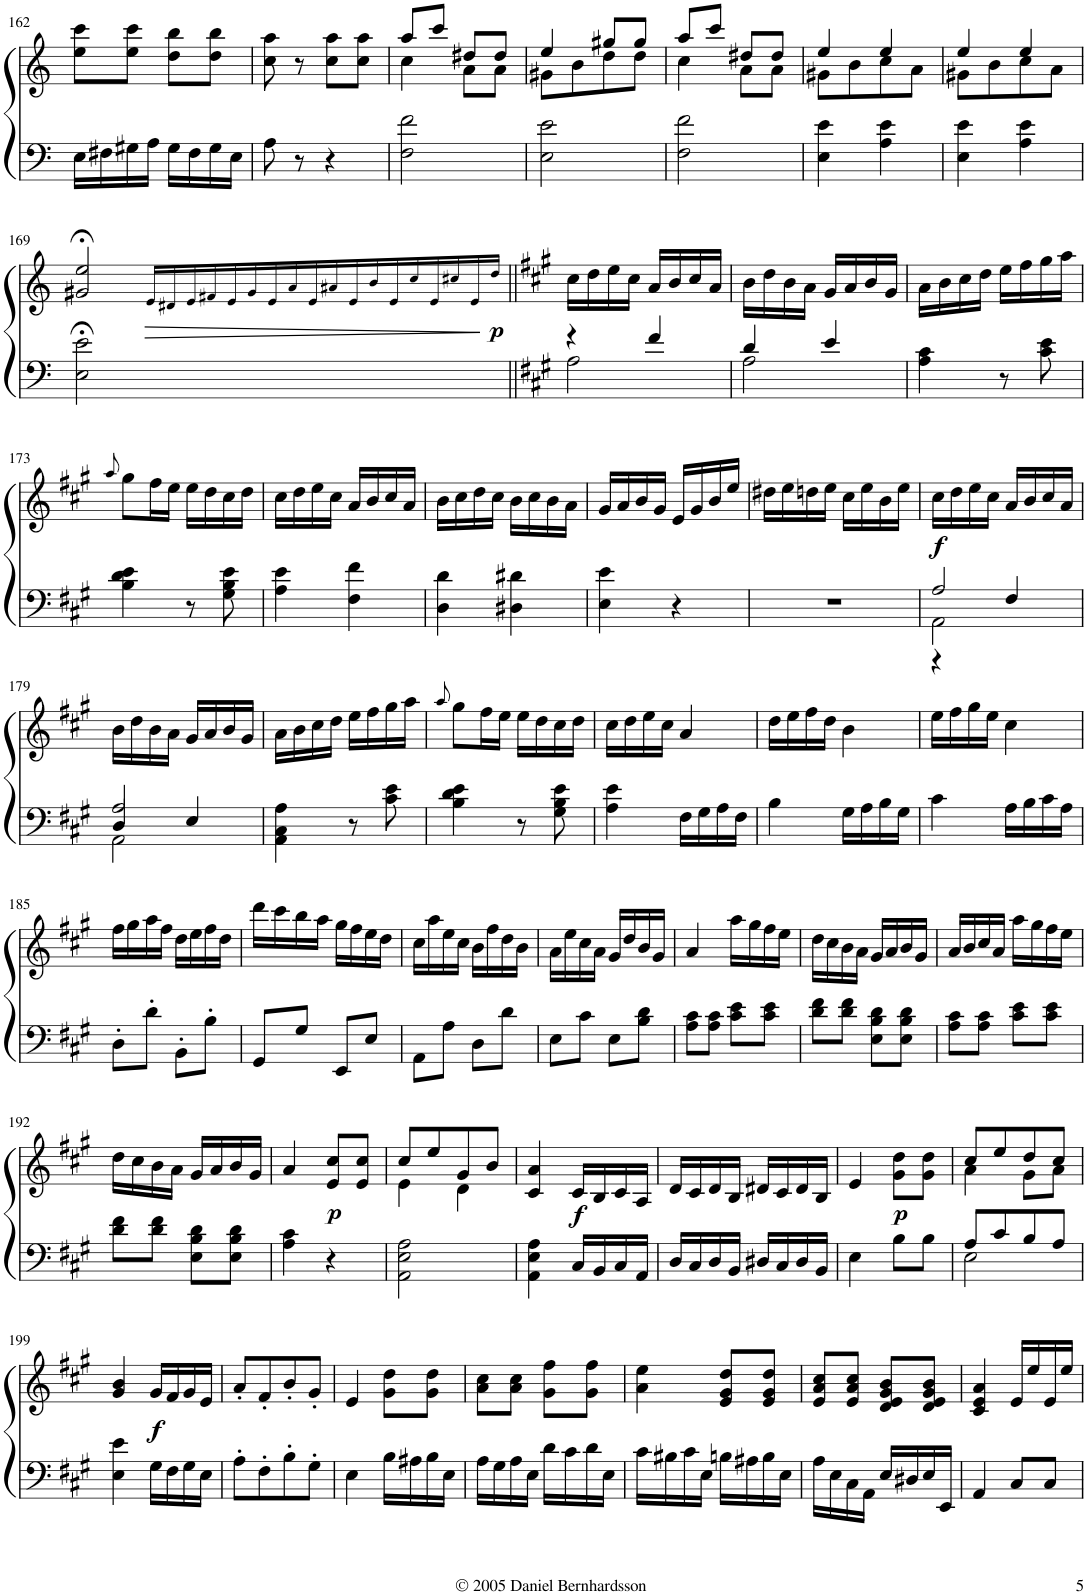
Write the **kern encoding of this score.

**kern	**kern	**dynam
*part1	*part1	*part1
*staff2	*staff1	*staff1/2
*I"Piano	*	*
*I'Pno.	*	*
!!LO:PB:g=z
*clefF4	*clefG2	*
*k[]	*k[]	*
*C:	*C:	*
*M2/4	*M2/4	*
=162	=162	=162
16E\LL	8ee\ 8ccc\L	.
16F#X\	.	.
16G#X\	8ee\ 8ccc\J	.
16A\JJ	.	.
16G#\LL	8dd\ 8bb\L	.
16F#\	.	.
16G#\	8dd\ 8bb\J	.
16E\JJ	.	.
=163	=163	=163
8A\	8cc\ 8aa\	.
8r	8r	.
4r	8cc\ 8aa\L	.
.	8cc\ 8aa\J	.
=164	=164	=164
*	*^	*
2F\ 2f\	8aa/L	4cc\	.
.	8ccc/J	.	.
.	8dd#X/L	8a\L	.
.	8dd#/J	8a\J	.
=165	=165	=165	=165
2E\ 2e\	4ee/	8g#X\L	.
.	.	8b\	.
.	8gg#X/L	8dd\	.
.	8gg#/J	8dd\J	.
=166	=166	=166	=166
2F\ 2f\	8aa/L	4cc\	.
.	8ccc/J	.	.
.	8dd#X/L	8a\L	.
.	8dd#/J	8a\J	.
=167	=167	=167	=167
4E\ 4e\	4ee/	8g#X\L	.
.	.	8b\	.
4A\ 4e\	4ee/	8cc\	.
.	.	8a\J	.
=168	=168	=168	=168
4E\ 4e\	4ee/	8g#X\L	.
.	.	8b\	.
4A\ 4e\	4ee/	8cc\	.
.	.	8a\J	.
*	*v	*v	*
!!LO:LB:g=z
=169	=169	=169
2E\;< 2e\;<	2g#X/;< 2ee/;<	.
!	!	!LO:HP:b
2ryy	16e!/LL	>
.	16d#X!/	.
.	16e!/	.
.	16f#X!/	.
.	16e!/	.
.	16g#!/	.
.	16e!/	.
.	16a!/	.
2ryy	16e!/	.
.	16a#X!/	.
.	16e!/	.
.	16b!/	.
.	16e!/	.
.	16cc!/	.
.	16e!/	.
.	16cc#X!/	.
8ryy	16e!/	.
!	!	!LO:DY:n=1:b
.	16dd!/JJ	] p
=170||	=170||	=170||
*k[f#c#g#]	*k[f#c#g#]	*
*A:	*A:	*
*^	*	*
4r	2A\	16cc#\LL	.
.	.	16dd\	.
.	.	16ee\	.
.	.	16cc#\JJ	.
4f#/	.	16a/LL	.
.	.	16b/	.
.	.	16cc#/	.
.	.	16a/JJ	.
=171	=171	=171	=171
4d/	2A\	16b\LL	.
.	.	16dd\	.
.	.	16b\	.
.	.	16a\JJ	.
4e/	.	16g#/LL	.
.	.	16a/	.
.	.	16b/	.
.	.	16g#/JJ	.
*v	*v	*	*
=172	=172	=172
4A\ 4c#\	16a\LL	.
.	16b\	.
.	16cc#\	.
.	16dd\JJ	.
8r	16ee\LL	.
.	16ff#\	.
8c#\ 8e\	16gg#\	.
.	16aa\JJ	.
!!LO:LB:g=z
=173	=173	=173
.	8qaa/	.
4B\ 4d\ 4e\	8gg#\L	.
.	16ff#\L	.
.	16ee\JJ	.
8r	16ee\LL	.
.	16dd\	.
8G#\ 8B\ 8e\	16cc#\	.
.	16dd\JJ	.
=174	=174	=174
4A\ 4e\	16cc#\LL	.
.	16dd\	.
.	16ee\	.
.	16cc#\JJ	.
4F#\ 4f#\	16a/LL	.
.	16b/	.
.	16cc#/	.
.	16a/JJ	.
=175	=175	=175
4D\ 4d\	16b\LL	.
.	16cc#\	.
.	16dd\	.
.	16cc#\JJ	.
4D#X\ 4d#X\	16b\LL	.
.	16cc#\	.
.	16b\	.
.	16a\JJ	.
=176	=176	=176
4E\ 4e\	16g#/LL	.
.	16a/	.
.	16b/	.
.	16g#/JJ	.
4r	16e/LL	.
.	16g#/	.
.	16b/	.
.	16ee/JJ	.
=177	=177	=177
2r	16dd#X\LL	.
.	16ee\	.
.	16ddn\	.
.	16ee\JJ	.
.	16cc#\LL	.
.	16ee\	.
.	16b\	.
.	16ee\JJ	.
=178	=178	=178
*^	*	*
*	*^	*	*
!	!	!	!	!LO:DY:b
2A/	2AA\	4r	16cc#\LL	f
.	.	.	16dd\	.
.	.	.	16ee\	.
.	.	.	16cc#\JJ	.
.	.	4F#/	16a/LL	.
.	.	.	16b/	.
.	.	.	16cc#/	.
.	.	.	16a/JJ	.
!!LO:LB:g=z
=179	=179	=179	=179	=179
2A/	2AA\	4D/	16b\LL	.
.	.	.	16dd\	.
.	.	.	16b\	.
.	.	.	16a\JJ	.
.	.	4E/	16g#/LL	.
.	.	.	16a/	.
.	.	.	16b/	.
.	.	.	16g#/JJ	.
*v	*v	*v	*	*
=180	=180	=180
4AA\ 4C#\ 4A\	16a\LL	.
.	16b\	.
.	16cc#\	.
.	16dd\JJ	.
8r	16ee\LL	.
.	16ff#\	.
8c#\ 8e\	16gg#\	.
.	16aa\JJ	.
=181	=181	=181
.	8qaa/	.
4B\ 4d\ 4e\	8gg#\L	.
.	16ff#\L	.
.	16ee\JJ	.
8r	16ee\LL	.
.	16dd\	.
8G#\ 8B\ 8e\	16cc#\	.
.	16dd\JJ	.
=182	=182	=182
4A\ 4e\	16cc#\LL	.
.	16dd\	.
.	16ee\	.
.	16cc#\JJ	.
16F#\LL	4a/	.
16G#\	.	.
16A\	.	.
16F#\JJ	.	.
=183	=183	=183
4B\	16dd\LL	.
.	16ee\	.
.	16ff#\	.
.	16dd\JJ	.
16G#\LL	4b\	.
16A\	.	.
16B\	.	.
16G#\JJ	.	.
=184	=184	=184
4c#\	16ee\LL	.
.	16ff#\	.
.	16gg#\	.
.	16ee\JJ	.
16A\LL	4cc#\	.
16B\	.	.
16c#\	.	.
16A\JJ	.	.
!!LO:LB:g=z
=185	=185	=185
8D'\L	16ff#\LL	.
.	16gg#\	.
8d'\J	16aa\	.
.	16ff#\JJ	.
8BB'\L	16dd\LL	.
.	16ee\	.
8B'\J	16ff#\	.
.	16dd\JJ	.
=186	=186	=186
8GG#/L	16ddd\LL	.
.	16ccc#\	.
8G#/J	16bb\	.
.	16aa\JJ	.
8EE/L	16gg#\LL	.
.	16ff#\	.
8E/J	16ee\	.
.	16dd\JJ	.
=187	=187	=187
8AA\L	16cc#\LL	.
.	16aa\	.
8A\J	16ee\	.
.	16cc#\JJ	.
8D\L	16b\LL	.
.	16ff#\	.
8d\J	16dd\	.
.	16b\JJ	.
=188	=188	=188
8E\L	16a\LL	.
.	16ee\	.
8c#\J	16cc#\	.
.	16a\JJ	.
8E\L	16g#/LL	.
.	16dd/	.
8B\ 8d\J	16b/	.
.	16g#/JJ	.
=189	=189	=189
8A\ 8c#\L	4a/	.
8A\ 8c#\J	.	.
8c#\ 8e\L	16aa\LL	.
.	16gg#\	.
8c#\ 8e\J	16ff#\	.
.	16ee\JJ	.
=190	=190	=190
8d\ 8f#\L	16dd\LL	.
.	16cc#\	.
8d\ 8f#\J	16b\	.
.	16a\JJ	.
8E\ 8B\ 8d\L	16g#/LL	.
.	16a/	.
8E\ 8B\ 8d\J	16b/	.
.	16g#/JJ	.
=191	=191	=191
8A\ 8c#\L	16a/LL	.
.	16b/	.
8A\ 8c#\J	16cc#/	.
.	16a/JJ	.
8c#\ 8e\L	16aa\LL	.
.	16gg#\	.
8c#\ 8e\J	16ff#\	.
.	16ee\JJ	.
!!LO:LB:g=z
=192	=192	=192
8d\ 8f#\L	16dd\LL	.
.	16cc#\	.
8d\ 8f#\J	16b\	.
.	16a\JJ	.
8E\ 8B\ 8d\L	16g#/LL	.
.	16a/	.
8E\ 8B\ 8d\J	16b/	.
.	16g#/JJ	.
=193	=193	=193
4A\ 4c#\	4a/	.
!	!	!LO:DY:b
4r	8e/ 8cc#/L	p
.	8e/ 8cc#/J	.
=194	=194	=194
*	*^	*
2AA\ 2E\ 2A\	8cc#/L	4e\	.
.	8ee/	.	.
.	8g#/	4d\	.
.	8b/J	.	.
*	*v	*v	*
=195	=195	=195
4AA\ 4E\ 4A\	4c#/ 4a/	.
!	!	!LO:DY:b
16C#/LL	16c#/LL	f
16BB/	16B/	.
16C#/	16c#/	.
16AA/JJ	16A/JJ	.
=196	=196	=196
16D/LL	16d/LL	.
16C#/	16c#/	.
16D/	16d/	.
16BB/JJ	16B/JJ	.
16D#X/LL	16d#X/LL	.
16C#/	16c#/	.
16D#/	16d#/	.
16BB/JJ	16B/JJ	.
=197	=197	=197
4E\	4e/	.
!	!	!LO:DY:b
8B\L	8g#\ 8dd\L	p
8B\J	8g#\ 8dd\J	.
=198	=198	=198
*^	*^	*
8A/L	2E\	8cc#/L	4a\	.
8c#/	.	8ee/	.	.
8B/	.	8dd/	8g#\L	.
8A/J	.	8cc#/J	8a\J	.
*v	*v	*	*	*
*	*v	*v	*
!!LO:LB:g=z
=199	=199	=199
4E\ 4e\	4g#/ 4b/	.
!	!	!LO:DY:b
16G#\LL	16g#/LL	f
16F#\	16f#/	.
16G#\	16g#/	.
16E\JJ	16e/JJ	.
=200	=200	=200
8A'\L	8a'/L	.
8F#'\	8f#'/	.
8B'\	8b'/	.
8G#'\J	8g#'/J	.
=201	=201	=201
4E\	4e/	.
16B\LL	8g#\ 8dd\L	.
16A#X\	.	.
16B\	8g#\ 8dd\J	.
16E\JJ	.	.
=202	=202	=202
16A\LL	8a\ 8cc#\L	.
16G#\	.	.
16A\	8a\ 8cc#\J	.
16E\JJ	.	.
16d\LL	8g#\ 8ff#\L	.
16c#\	.	.
16d\	8g#\ 8ff#\J	.
16E\JJ	.	.
=203	=203	=203
16c#\LL	4a\ 4ee\	.
16B#X\	.	.
16c#\	.	.
16E\JJ	.	.
16Bn\LL	8e/ 8g#/ 8dd/L	.
16A#X\	.	.
16B\	8e/ 8g#/ 8dd/J	.
16E\JJ	.	.
=204	=204	=204
16A\LL	8e/ 8a/ 8cc#/L	.
16E\	.	.
16C#\	8e/ 8a/ 8cc#/J	.
16AA\JJ	.	.
16E/LL	8d/ 8e/ 8g#/ 8b/L	.
16D#X/	.	.
16E/	8d/ 8e/ 8g#/ 8b/J	.
16EE/JJ	.	.
=205	=205	=205
4AA/	4c#/ 4e/ 4a/	.
8C#/L	16e/LL	.
.	16ee/	.
8C#/J	16e/	.
.	16ee/JJ	.
=	=	=
*-	*-	*-
